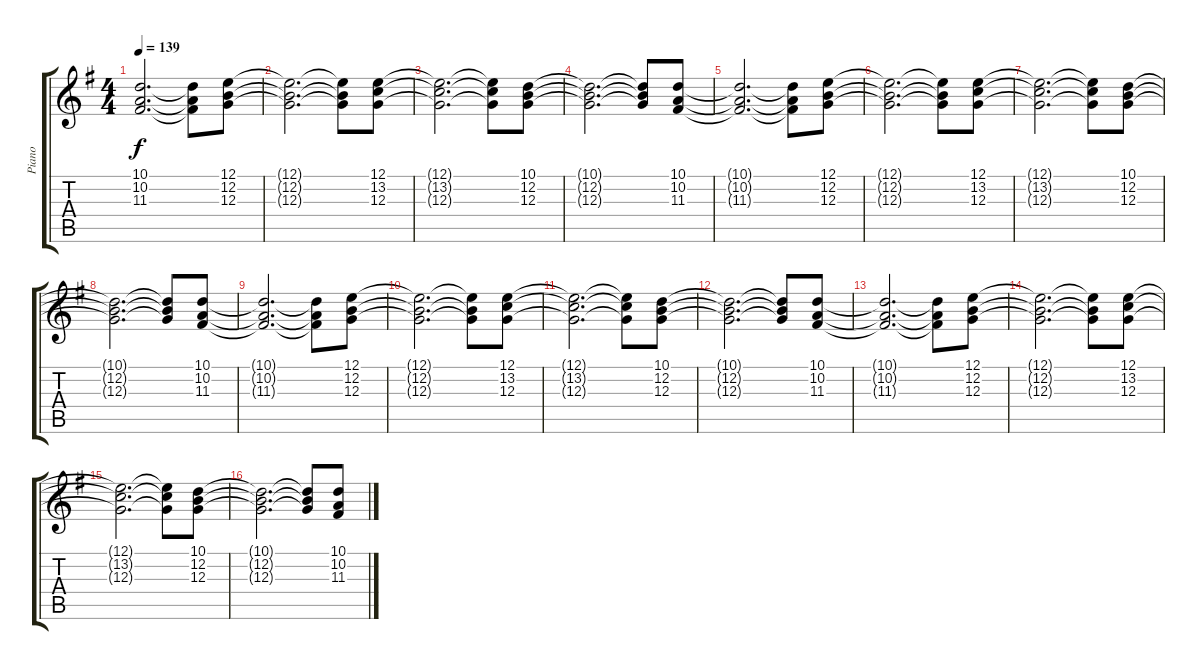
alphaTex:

\track ("Piano" "Piano") {instrument electricpiano2}
\staff {score tabs}
\tuning (E4 B3 G3 D3 A2 E2) {hide}
\ts (4 4)
\tempo 139
\clef g2
\ks g
(10.1{t} 10.2{t} 11.3{t}).2{d dy f} (10.1{t} 10.2{t} 11.3{t}).8 (12.1 12.2 12.3).8 |
(12.1{t} 12.2{t} 12.3{t}).2{d} (12.1{t} 12.2{t} 12.3{t}).8 (12.1 13.2 12.3).8 |
(12.1{t} 13.2{t} 12.3{t}).2{d} (12.1{t} 13.2{t} 12.3{t}).8 (10.1 12.2 12.3).8 |
(10.1{t} 12.2{t} 12.3{t}).2{d} (10.1{t} 12.2{t} 12.3{t}).8 (10.1 10.2 11.3).8 |
(10.1{t} 10.2{t} 11.3{t}).2{d} (10.1{t} 10.2{t} 11.3{t}).8 (12.1 12.2 12.3).8 |
(12.1{t} 12.2{t} 12.3{t}).2{d} (12.1{t} 12.2{t} 12.3{t}).8 (12.1 13.2 12.3).8 |
(12.1{t} 13.2{t} 12.3{t}).2{d} (12.1{t} 13.2{t} 12.3{t}).8 (10.1 12.2 12.3).8 |
(10.1{t} 12.2{t} 12.3{t}).2{d} (10.1{t} 12.2{t} 12.3{t}).8 (10.1 10.2 11.3).8 |
(10.1{t} 10.2{t} 11.3{t}).2{d} (10.1{t} 10.2{t} 11.3{t}).8 (12.1 12.2 12.3).8 |
(12.1{t} 12.2{t} 12.3{t}).2{d} (12.1{t} 12.2{t} 12.3{t}).8 (12.1 13.2 12.3).8 |
(12.1{t} 13.2{t} 12.3{t}).2{d} (12.1{t} 13.2{t} 12.3{t}).8 (10.1 12.2 12.3).8 |
(10.1{t} 12.2{t} 12.3{t}).2{d} (10.1{t} 12.2{t} 12.3{t}).8 (10.1 10.2 11.3).8 |
(10.1{t} 10.2{t} 11.3{t}).2{d} (10.1{t} 10.2{t} 11.3{t}).8 (12.1 12.2 12.3).8 |
(12.1{t} 12.2{t} 12.3{t}).2{d} (12.1{t} 12.2{t} 12.3{t}).8 (12.1 13.2 12.3).8 |
(12.1{t} 13.2{t} 12.3{t}).2{d} (12.1{t} 13.2{t} 12.3{t}).8 (10.1 12.2 12.3).8 |
(10.1{t} 12.2{t} 12.3{t}).2{d} (10.1{t} 12.2{t} 12.3{t}).8 (10.1 10.2 11.3).8
